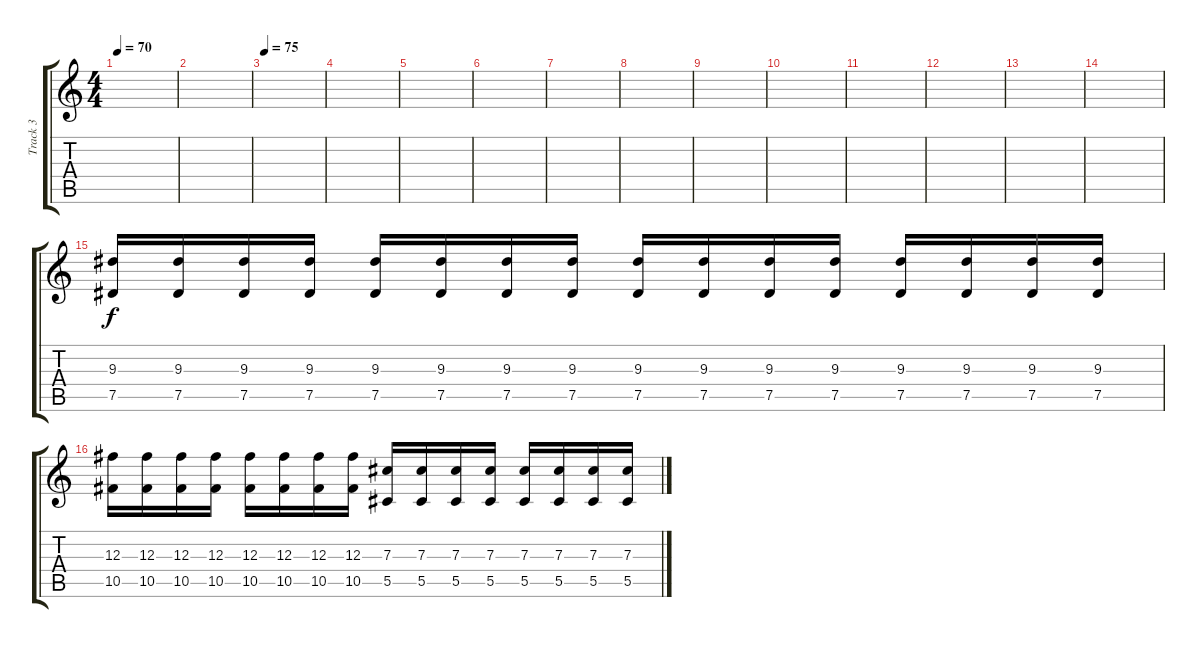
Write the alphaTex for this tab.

\track ("Track 3" "Track 3") {instrument distortionguitar}
\staff {score tabs}
\tuning (Eb4 Bb3 Gb3 Db3 Ab2 Db2) {hide}
\ts (4 4)
\tempo 70
\clef g2
\ks c
|
|
\tempo 75
|
|
|
|
|
|
|
|
|
|
|
|
(9.3 7.5).16 (9.3 7.5).16 (9.3 7.5).16 (9.3 7.5).16 (9.3 7.5).16 (9.3 7.5).16 (9.3 7.5).16 (9.3 7.5).16 (9.3 7.5).16 (9.3 7.5).16 (9.3 7.5).16 (9.3 7.5).16 (9.3 7.5).16 (9.3 7.5).16 (9.3 7.5).16 (9.3 7.5).16 |
(12.3 10.5).16 (12.3 10.5).16 (12.3 10.5).16 (12.3 10.5).16 (12.3 10.5).16 (12.3 10.5).16 (12.3 10.5).16 (12.3 10.5).16 (7.3 5.5).16 (7.3 5.5).16 (7.3 5.5).16 (7.3 5.5).16 (7.3 5.5).16 (7.3 5.5).16 (7.3 5.5).16 (7.3 5.5).16
